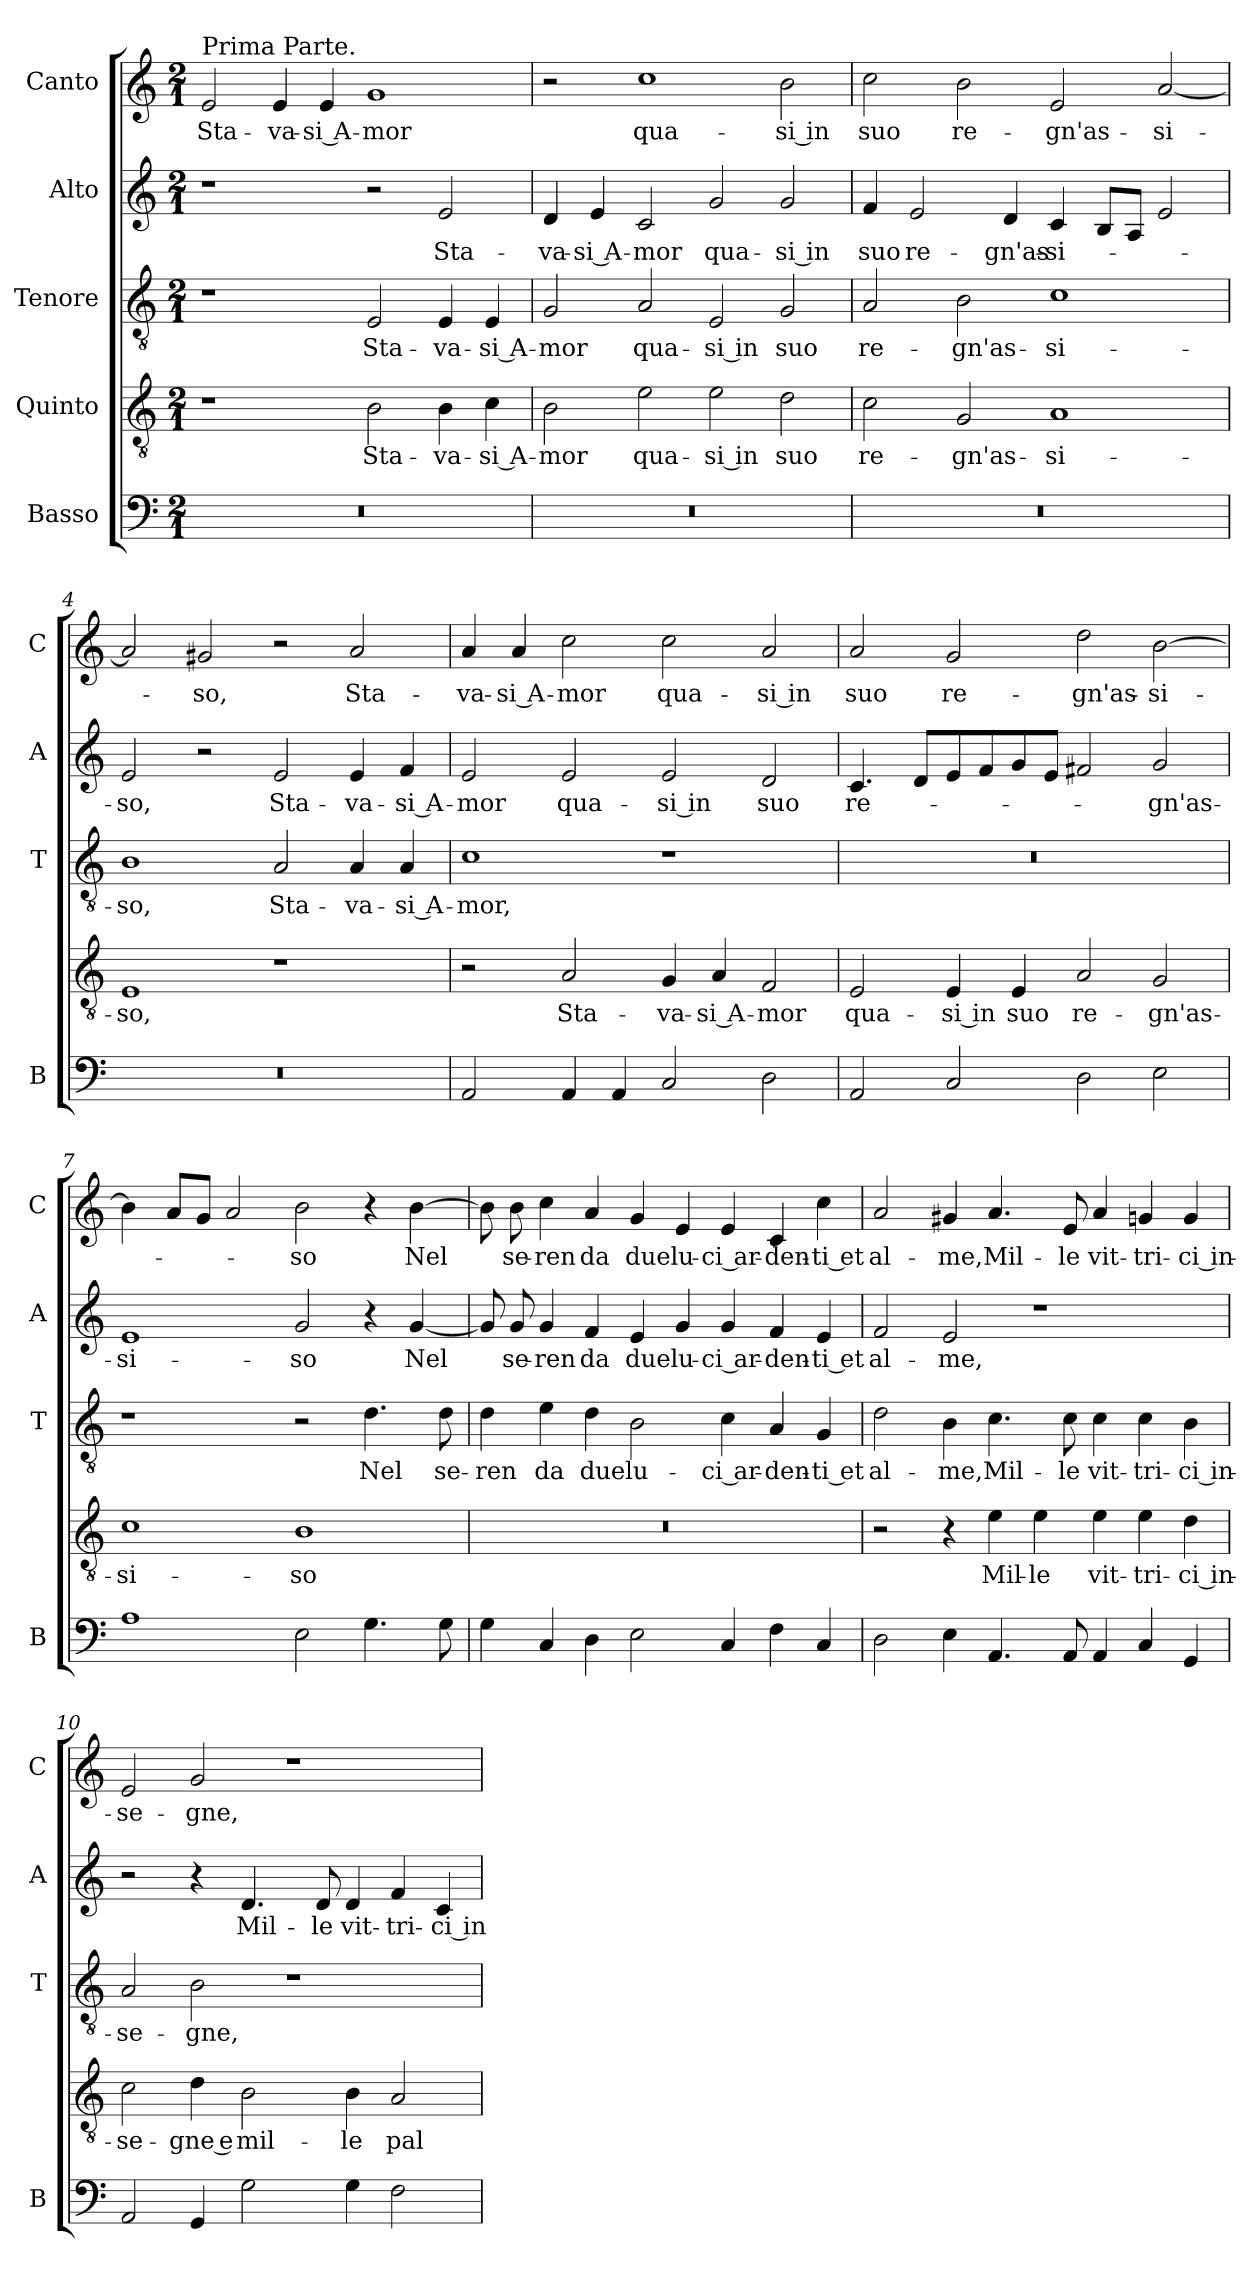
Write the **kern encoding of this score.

**kern	**kern	**text	**kern	**text	**kern	**text	**kern	**text
*part5	*part4	*part4	*part3	*part3	*part2	*part2	*part1	*part1
*staff5	*staff4	*staff4	*staff3	*staff3	*staff2	*staff2	*staff1	*staff1
*I"Basso	*I"Quinto	*	*I"Tenore	*	*I"Alto	*	*I"Canto	*
*I'B	*	*	*I'T	*	*I'A	*	*I'C	*
*clefF4	*clefGv2	*	*clefGv2	*	*clefG2	*	*clefG2	*
*k[]	*k[]	*	*k[]	*	*k[]	*	*k[]	*
*M2/1	*M2/1	*	*M2/1	*	*M2/1	*	*M2/1	*
=1	=1	=1	=1	=1	=1	=1	=1	=1
!	!	!	!	!	!	!	!LO:TX:a:t=Prima Parte.	!
0r	1r	.	1r	.	1r	.	2e	Sta-
.	.	.	.	.	.	.	4e	-va-
.	.	.	.	.	.	.	4e	-si A-
.	2B	Sta-	2E	Sta-	2r	.	1g	-mor
.	4B	-va-	4E	-va-	2e	Sta-	.	.
.	4c	-si A-	4E	-si A-	.	.	.	.
=2	=2	=2	=2	=2	=2	=2	=2	=2
0r	2B	-mor	2G	-mor	4d	-va-	2r	.
.	.	.	.	.	4e	-si A-	.	.
.	2e	qua-	2A	qua-	2c	-mor	1cc	qua-
.	2e	-si in	2E	-si in	2g	qua-	.	.
.	2d	suo	2G	suo	2g	-si in	2b	-si in
=3	=3	=3	=3	=3	=3	=3	=3	=3
0r	2c	re-	2A	re-	4f	suo	2cc	suo
.	.	.	.	.	2e	re-	.	.
.	2G	-gn'as-	2B	-gn'as-	.	.	2b	re-
.	.	.	.	.	4d	-gn'as-	.	.
.	1A	-si-	1c	-si-	4c	-si-	2e	-gn'as-
.	.	.	.	.	8BL	.	.	.
.	.	.	.	.	8AJ	.	.	.
.	.	.	.	.	2e	.	[2a	-si-
=4	=4	=4	=4	=4	=4	=4	=4	=4
0r	1E	-so,	1B	-so,	2e	-so,	2a]	.
.	.	.	.	.	2r	.	2g#X	-so,
.	1r	.	2A	Sta-	2e	Sta-	2r	.
.	.	.	4A	-va-	4e	-va-	2a	Sta-
.	.	.	4A	-si A-	4f	-si A-	.	.
=5	=5	=5	=5	=5	=5	=5	=5	=5
2AA	2r	.	1c	-mor,	2e	-mor	4a	-va-
.	.	.	.	.	.	.	4a	-si A-
4AA	2A	Sta-	.	.	2e	qua-	2cc	-mor
4AA	.	.	.	.	.	.	.	.
2C	4G	-va-	1r	.	2e	-si in	2cc	qua-
.	4A	-si A-	.	.	.	.	.	.
2D	2F	-mor	.	.	2d	suo	2a	-si in
=6	=6	=6	=6	=6	=6	=6	=6	=6
2AA	2E	qua-	0r	.	4.c	re-	2a	suo
.	.	.	.	.	8dL	.	.	.
2C	4E	-si in	.	.	8e	.	2g	re-
.	.	.	.	.	8f	.	.	.
.	4E	suo	.	.	8g	.	.	.
.	.	.	.	.	8eJ	.	.	.
2D	2A	re-	.	.	2f#X	.	2dd	-gn'as-
2E	2G	-gn'as-	.	.	2g	-gn'as-	[2b	-si-
=7	=7	=7	=7	=7	=7	=7	=7	=7
1A	1c	-si-	1r	.	1e	-si-	4b]	.
.	.	.	.	.	.	.	8aL	.
.	.	.	.	.	.	.	8gJ	.
.	.	.	.	.	.	.	2a	.
2E	1B	-so	2r	.	2g	-so	2b	-so
4.G	.	.	4.d	Nel	4r	.	4r	.
.	.	.	.	.	[4g	Nel	[4b	Nel
8G	.	.	8d	se-	.	.	.	.
=8	=8	=8	=8	=8	=8	=8	=8	=8
4G	0r	.	4d	-ren	8g]	.	8b]	.
.	.	.	.	.	8g	se-	8b	se-
4C	.	.	4e	da	4g	-ren	4cc	-ren
4D	.	.	4d	due	4f	da	4a	da
2E	.	.	2B	lu-	4e	due	4g	due
.	.	.	.	.	4g	lu-	4e	lu-
4C	.	.	4c	-ci ar-	4g	-ci ar-	4e	-ci ar-
4F	.	.	4A	-den-	4f	-den-	4c	-den-
4C	.	.	4G	-ti et	4e	-ti et	4cc	-ti et
=9	=9	=9	=9	=9	=9	=9	=9	=9
2D	2r	.	2d	al-	2f	al-	2a	al-
4E	4r	.	4B	-me,	2e	-me,	4g#X	-me,
4.AA	4e	Mil-	4.c	Mil-	.	.	4.a	Mil-
.	4e	-le	.	.	1r	.	.	.
8AA	.	.	8c	-le	.	.	8e	-le
4AA	4e	vit-	4c	vit-	.	.	4a	vit-
4C	4e	-tri-	4c	-tri-	.	.	4gn	-tri-
4GG	4d	-ci in-	4B	-ci in-	.	.	4g	-ci in-
=10	=10	=10	=10	=10	=10	=10	=10	=10
2AA	2c	-se-	2A	-se-	2r	.	2e	-se-
4GG	4d	-gne e	2B	-gne,	4r	.	2g	-gne,
2G	2B	mil-	.	.	4.d	Mil-	.	.
.	.	.	1r	.	.	.	1r	.
.	.	.	.	.	8d	-le	.	.
4G	4B	-le	.	.	4d	vit-	.	.
2F	2A	pal-	.	.	4f	-tri-	.	.
.	.	.	.	.	4c	-ci in-	.	.
=	=	=	=	=	=	=	=	=
*-	*-	*-	*-	*-	*-	*-	*-	*-
